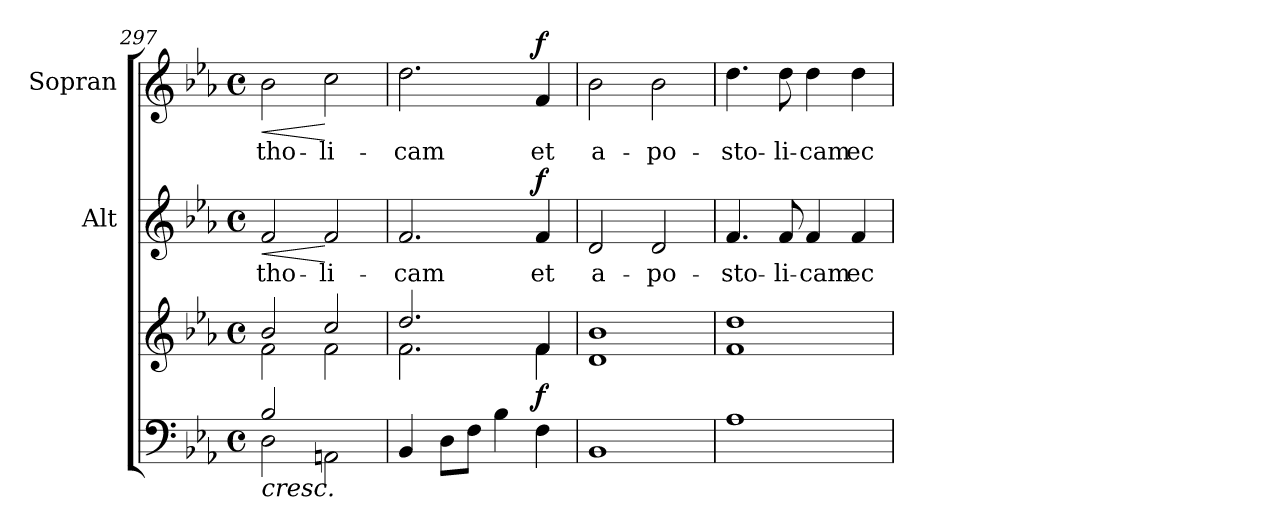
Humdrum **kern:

**kern	**kern	**dynam	**kern	**text	**dynam	**kern	**text	**dynam
*part3	*part3	*part3	*part2	*part2	*part2	*part1	*part1	*part1
*staff4	*staff3	*staff3/4	*staff2	*staff2	*staff2	*staff1	*staff1	*staff1
*	*	*	*I"Alt	*	*	*I"Sopran	*	*
*	*	*	*I'A.	*	*	*I'S.	*	*
*clefF4	*clefG2	*	*clefG2	*	*	*clefG2	*	*
*k[b-e-a-]	*k[b-e-a-]	*	*k[b-e-a-]	*	*	*k[b-e-a-]	*	*
*E-:	*E-:	*	*E-:	*	*	*E-:	*	*
*M4/4	*M4/4	*	*M4/4	*	*	*M4/4	*	*
*met(c)	*met(c)	*	*met(c)	*	*	*met(c)	*	*
=297	=297	=297	=297	=297	=297	=297	=297	=297
!	!	!LO:HP:b=2	!	!LO:LY:b	!LO:HP:b	!	!LO:LY:b	!LO:HP:b
*^	*^	*	*	*	*	*	*	*
2B-/	2D\	2b-/	2f\	<	2f/	-tho-	<	2b-\	-tho-	<
!	!	!	!	!	!	!LO:LY:b	!	!	!LO:LY:b	!
2ryy	2AAn\	2cc/	2f\	.	2f/	-li-	[	2cc\	-li-	[
=298	=298	=298	=298	=298	=298	=298	=298	=298	=298	=298
!	!	!	!	!	!	!LO:LY:b	!	!	!LO:LY:b	!
*v	*v	*	*	*	*	*	*	*	*	*
4BB-/	2.dd/	2.f\	.	2.f/	-cam	.	2.dd\	-cam	.
8D\L	.	.	.	.	.	.	.	.	.
8F\J	.	.	.	.	.	.	.	.	.
4B-\	.	.	.	.	.	.	.	.	.
!	!	!	!LO:DY:b	!	!LO:LY:b	!LO:DY:a	!	!LO:LY:b	!LO:DY:a
4F\	4f/	4f\	f	4f/	et	f	4f/	et	f
*	*v	*v	*	*	*	*	*	*	*
.	.	[	.	.	.	.	.	.
!!LO:LB:g=z
=299	=299	=299	=299	=299	=299	=299	=299	=299
*	*^	*	*	*	*	*	*	*
!	!	!	!	!	!LO:LY:b	!	!	!LO:LY:b	!
1BB-	1b-	1d	.	2d/	a-	.	2b-\	a-	.
!	!	!	!	!	!LO:LY:b	!	!	!LO:LY:b	!
.	.	.	.	2d/	-po-	.	2b-\	-po-	.
=300	=300	=300	=300	=300	=300	=300	=300	=300	=300
!	!	!	!	!	!LO:LY:b	!	!	!LO:LY:b	!
1A-	1dd	1f	.	4.f/	-sto-	.	4.dd\	-sto-	.
!	!	!	!	!	!LO:LY:b	!	!	!LO:LY:b	!
.	.	.	.	8f/	-li-	.	8dd\	-li-	.
!	!	!	!	!	!LO:LY:b	!	!	!LO:LY:b	!
.	.	.	.	4f/	-cam	.	4dd\	-cam	.
!	!	!	!	!	!LO:LY:b	!	!	!LO:LY:b	!
.	.	.	.	4f/	ec-	.	4dd\	ec-	.
*	*v	*v	*	*	*	*	*	*	*
=	=	=	=	=	=	=	=	=
*-	*-	*-	*-	*-	*-	*-	*-	*-
